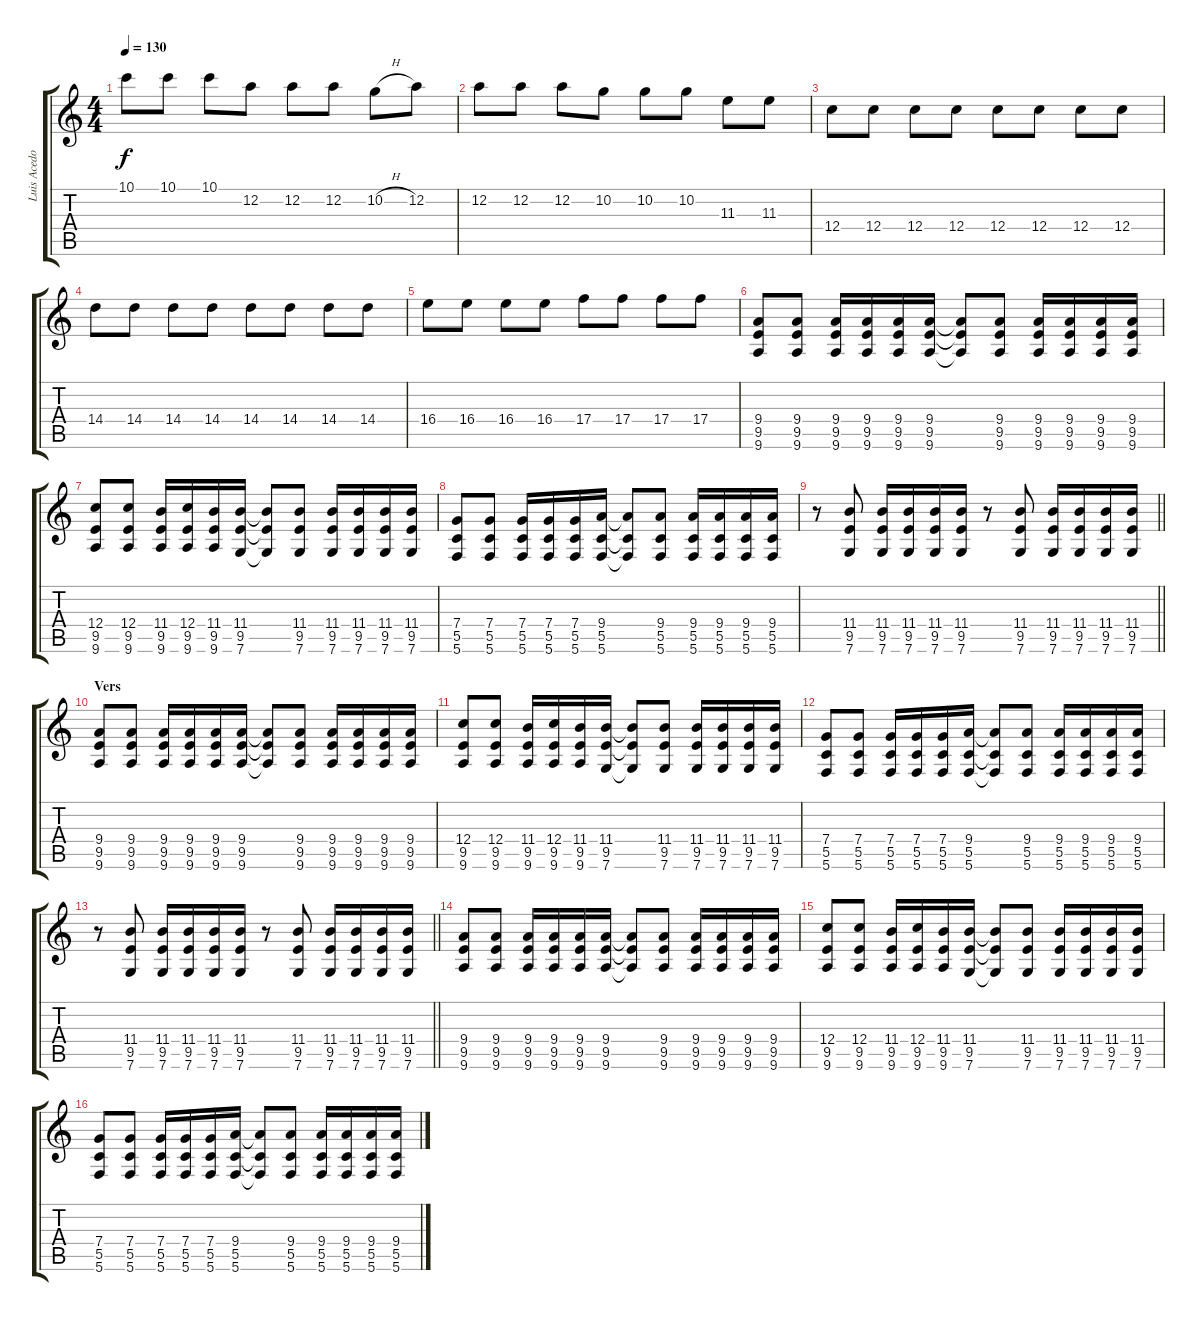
\track ("Luis Acedo" "Luis Acedo") {instrument overdrivenguitar}
\staff {score tabs}
\tuning (D4 A3 F3 C3 G2 C2) {hide}
\ts (4 4)
\tempo 130
\clef g2
\ks c
10.1.8{dy f} 10.1.8 10.1.8 12.2.8 12.2.8 12.2.8 10.2{h}.8 12.2.8 |
12.2.8 12.2.8 12.2.8 10.2.8 10.2.8 10.2.8 11.3.8 11.3.8 |
12.4.8 12.4.8 12.4.8 12.4.8 12.4.8 12.4.8 12.4.8 12.4.8 |
14.4.8 14.4.8 14.4.8 14.4.8 14.4.8 14.4.8 14.4.8 14.4.8 |
16.4.8 16.4.8 16.4.8 16.4.8 17.4.8 17.4.8 17.4.8 17.4.8 |
(9.4 9.5 9.6).8 (9.4 9.5 9.6).8 (9.4 9.5 9.6).16 (9.4 9.5 9.6).16 (9.4 9.5 9.6).16 (9.4 9.5 9.6).16 (9.4{t} 9.5{t} 9.6{t}).8 (9.4 9.5 9.6).8 (9.4 9.5 9.6).16 (9.4 9.5 9.6).16 (9.4 9.5 9.6).16 (9.4 9.5 9.6).16 |
(12.4 9.5 9.6).8 (12.4 9.5 9.6).8 (11.4 9.5 9.6).16 (12.4 9.5 9.6).16 (11.4 9.5 9.6).16 (11.4 9.5 7.6).16 (11.4{t} 9.5{t} 7.6{t}).8 (11.4 9.5 7.6).8 (11.4 9.5 7.6).16 (11.4 9.5 7.6).16 (11.4 9.5 7.6).16 (11.4 9.5 7.6).16 |
(7.4 5.5 5.6).8 (7.4 5.5 5.6).8 (7.4 5.5 5.6).16 (7.4 5.5 5.6).16 (7.4 5.5 5.6).16 (9.4 5.5 5.6).16 (9.4{t} 5.5{t} 5.6{t}).8 (9.4 5.5 5.6).8 (9.4 5.5 5.6).16 (9.4 5.5 5.6).16 (9.4 5.5 5.6).16 (9.4 5.5 5.6).16 |
\barLineRight lightlight
r.8 (11.4 9.5 7.6).8 (11.4 9.5 7.6).16 (11.4 9.5 7.6).16 (11.4 9.5 7.6).16 (11.4 9.5 7.6).16 r.8 (11.4 9.5 7.6).8 (11.4 9.5 7.6).16 (11.4 9.5 7.6).16 (11.4 9.5 7.6).16 (11.4 9.5 7.6).16 |
\section ("" "Vers")
(9.4 9.5 9.6).8 (9.4 9.5 9.6).8 (9.4 9.5 9.6).16 (9.4 9.5 9.6).16 (9.4 9.5 9.6).16 (9.4 9.5 9.6).16 (9.4{t} 9.5{t} 9.6{t}).8 (9.4 9.5 9.6).8 (9.4 9.5 9.6).16 (9.4 9.5 9.6).16 (9.4 9.5 9.6).16 (9.4 9.5 9.6).16 |
(12.4 9.5 9.6).8 (12.4 9.5 9.6).8 (11.4 9.5 9.6).16 (12.4 9.5 9.6).16 (11.4 9.5 9.6).16 (11.4 9.5 7.6).16 (11.4{t} 9.5{t} 7.6{t}).8 (11.4 9.5 7.6).8 (11.4 9.5 7.6).16 (11.4 9.5 7.6).16 (11.4 9.5 7.6).16 (11.4 9.5 7.6).16 |
(7.4 5.5 5.6).8 (7.4 5.5 5.6).8 (7.4 5.5 5.6).16 (7.4 5.5 5.6).16 (7.4 5.5 5.6).16 (9.4 5.5 5.6).16 (9.4{t} 5.5{t} 5.6{t}).8 (9.4 5.5 5.6).8 (9.4 5.5 5.6).16 (9.4 5.5 5.6).16 (9.4 5.5 5.6).16 (9.4 5.5 5.6).16 |
\barLineRight lightlight
r.8 (11.4 9.5 7.6).8 (11.4 9.5 7.6).16 (11.4 9.5 7.6).16 (11.4 9.5 7.6).16 (11.4 9.5 7.6).16 r.8 (11.4 9.5 7.6).8 (11.4 9.5 7.6).16 (11.4 9.5 7.6).16 (11.4 9.5 7.6).16 (11.4 9.5 7.6).16 |
(9.4 9.5 9.6).8 (9.4 9.5 9.6).8 (9.4 9.5 9.6).16 (9.4 9.5 9.6).16 (9.4 9.5 9.6).16 (9.4 9.5 9.6).16 (9.4{t} 9.5{t} 9.6{t}).8 (9.4 9.5 9.6).8 (9.4 9.5 9.6).16 (9.4 9.5 9.6).16 (9.4 9.5 9.6).16 (9.4 9.5 9.6).16 |
(12.4 9.5 9.6).8 (12.4 9.5 9.6).8 (11.4 9.5 9.6).16 (12.4 9.5 9.6).16 (11.4 9.5 9.6).16 (11.4 9.5 7.6).16 (11.4{t} 9.5{t} 7.6{t}).8 (11.4 9.5 7.6).8 (11.4 9.5 7.6).16 (11.4 9.5 7.6).16 (11.4 9.5 7.6).16 (11.4 9.5 7.6).16 |
(7.4 5.5 5.6).8 (7.4 5.5 5.6).8 (7.4 5.5 5.6).16 (7.4 5.5 5.6).16 (7.4 5.5 5.6).16 (9.4 5.5 5.6).16 (9.4{t} 5.5{t} 5.6{t}).8 (9.4 5.5 5.6).8 (9.4 5.5 5.6).16 (9.4 5.5 5.6).16 (9.4 5.5 5.6).16 (9.4 5.5 5.6).16
